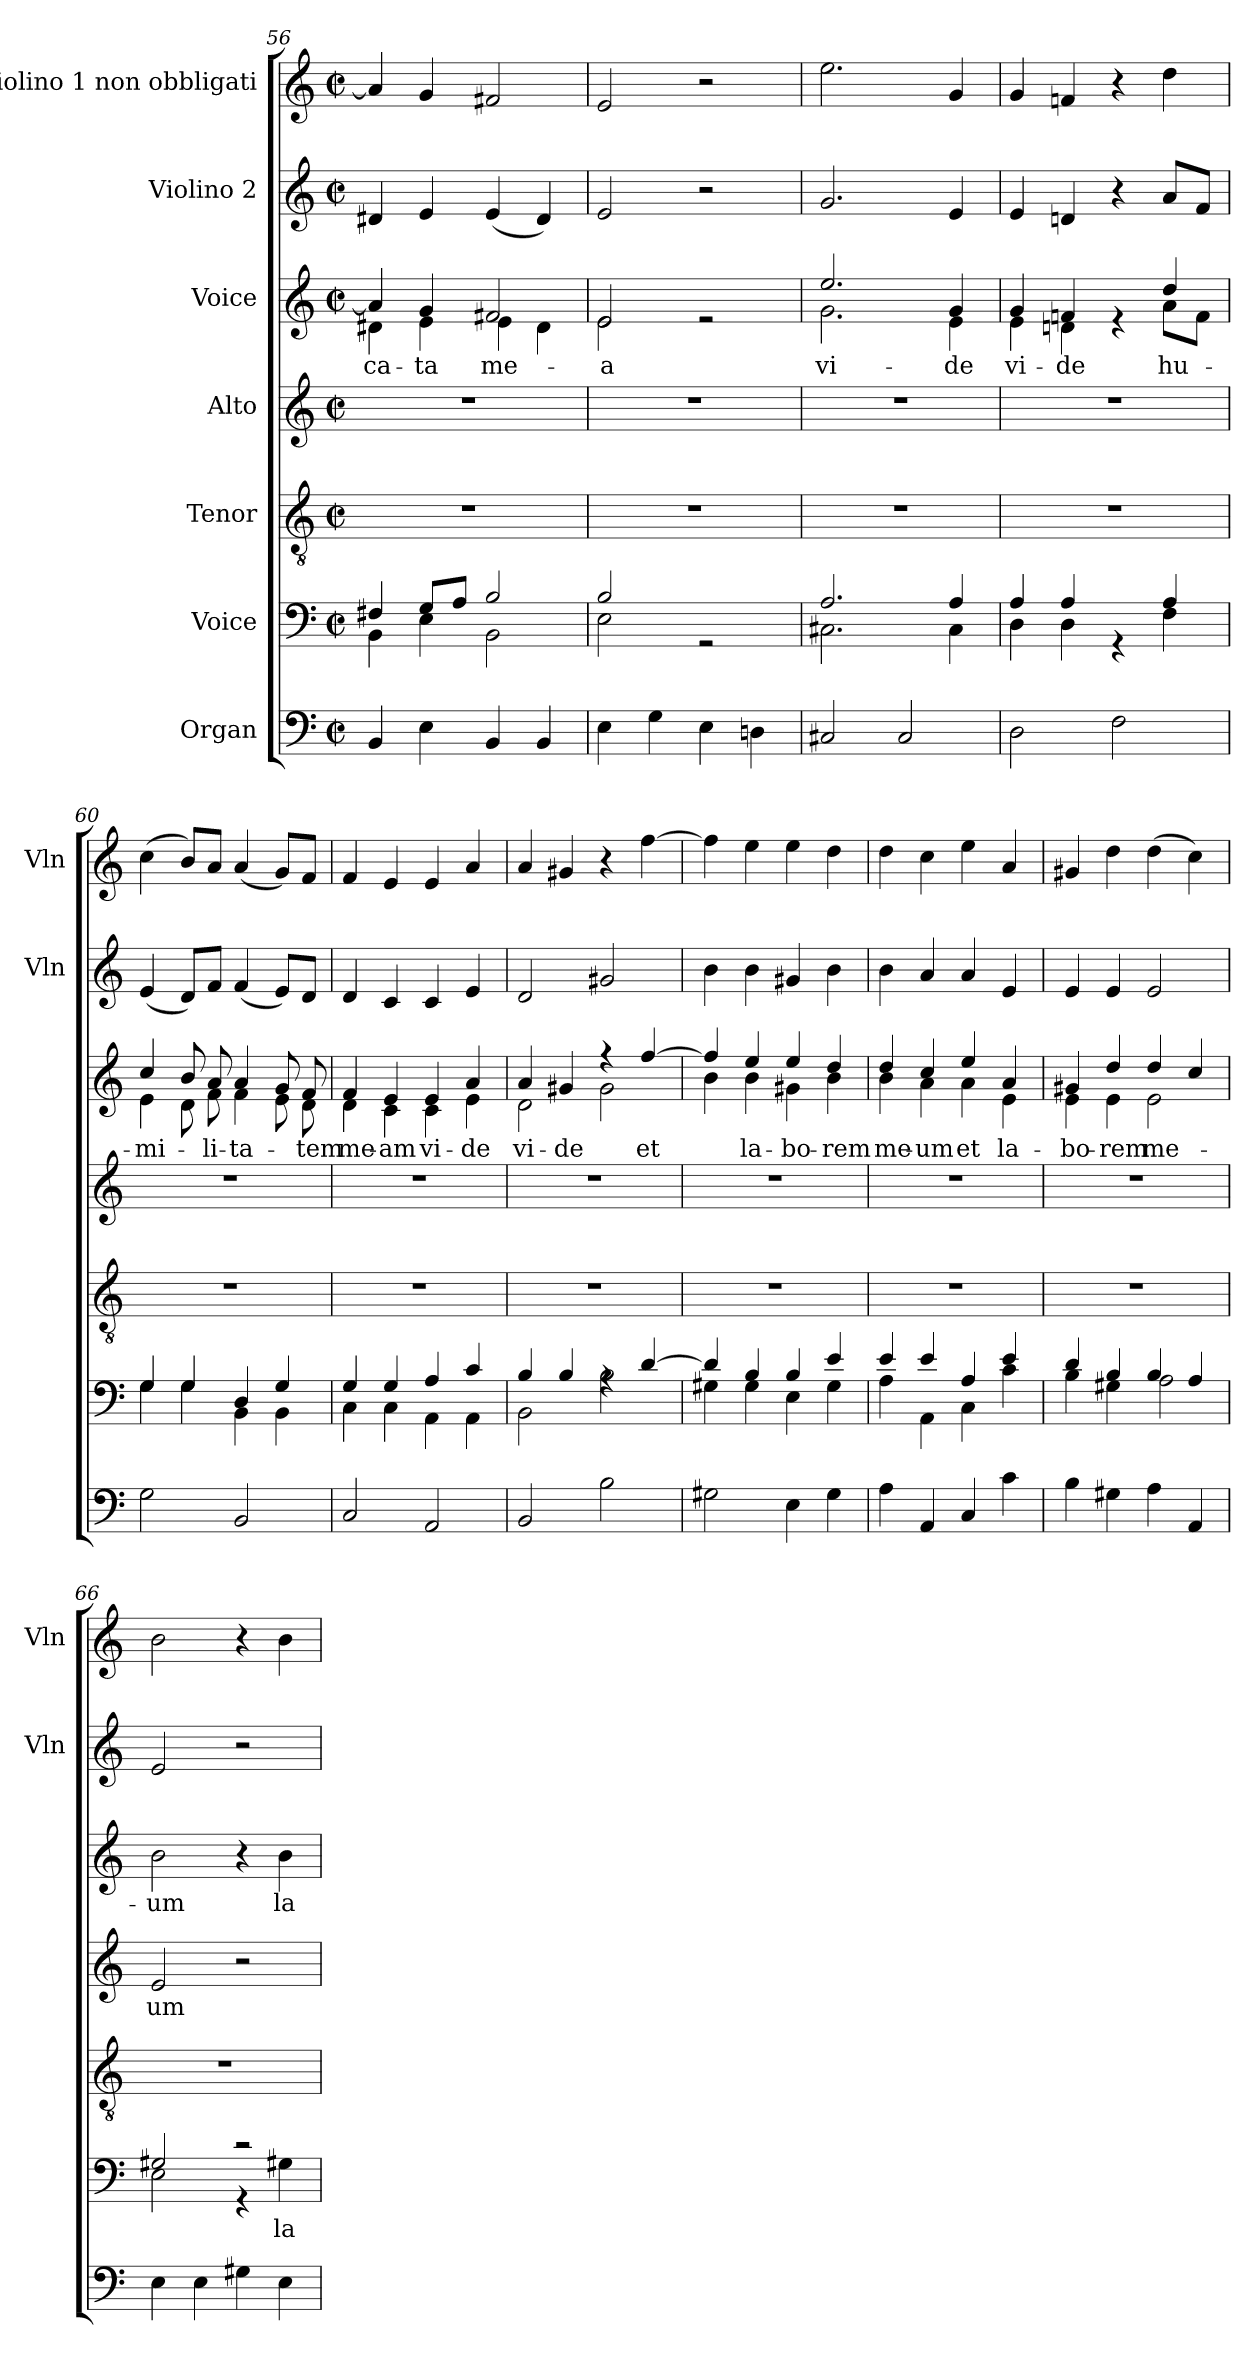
**kern	**kern	**text	**kern	**kern	**text	**kern	**text	**kern	**kern
*part7	*part6	*part6	*part5	*part4	*part4	*part3	*part3	*part2	*part1
*staff7	*staff6	*staff6	*staff5	*staff4	*staff4	*staff3	*staff3	*staff2	*staff1
*I"Organ	*I"Voice	*	*I"Tenor	*I"Alto	*	*I"Voice	*	*I"Violino 2	*I"Violino 1 non obbligati
*	*	*	*	*	*	*	*	*I'Vln	*I'Vln
*clefF4	*clefF4	*	*clefGv2	*clefG2	*	*clefG2	*	*clefG2	*clefG2
*k[]	*k[]	*	*k[]	*k[]	*	*k[]	*	*k[]	*k[]
*M2/2	*M2/2	*	*M2/2	*M2/2	*	*M2/2	*	*M2/2	*M2/2
*met(c|)	*met(c|)	*	*met(c|)	*met(c|)	*	*met(c|)	*	*met(c|)	*met(c|)
=56	=56	=56	=56	=56	=56	=56	=56	=56	=56
*	*^	*	*	*	*	*^	*	*	*
!	!	!	!	!	!	!	!	!	!LO:LY:b	!	!
4BB/	4F#X/	4BB\	.	1r	1r	.	4a/]	4d#X\	-ca-	4d#X/	4a/]
!	!	!	!	!	!	!	!	!	!LO:LY:b	!	!
!	!	!	!	!	!	!	!	!	!LO:LY:b	!	!
4E\	8G/L	4E\	.	.	.	.	4g/	4e\	-ta	4e/	4g/
.	8A/J	.	.	.	.	.	.	.	.	.	.
!	!	!	!	!	!	!	!	!	!LO:LY:b	!	!
4BB/	2B/	2BB\	.	.	.	.	2f#X/	4e\	me-	(4e/	2f#X/
4BB/	.	.	.	.	.	.	.	4d#\	.	4d#/)	.
=57	=57	=57	=57	=57	=57	=57	=57	=57	=57	=57	=57
!	!	!	!	!	!	!	!	!	!LO:LY:b	!	!
4E\	2B/	2E\	.	1r	1r	.	2e/	2e\	-a	2e/	2e/
4G\	.	.	.	.	.	.	.	.	.	.	.
4E\	2rGG	2ryy	.	.	.	.	2re	2ryy	.	2r	2r
4Dn\	.	.	.	.	.	.	.	.	.	.	.
=58	=58	=58	=58	=58	=58	=58	=58	=58	=58	=58	=58
!	!	!	!	!	!	!	!	!	!LO:LY:b	!	!
2C#X/	2.A/	2.C#X\	.	1r	1r	.	2.ee/	2.g\	vi-	2.g/	2.ee\
2C#/	.	.	.	.	.	.	.	.	.	.	.
!	!	!	!	!	!	!	!	!	!LO:LY:b	!	!
.	4A/	4C#\	.	.	.	.	4g/	4e\	-de	4e/	4g/
!!LO:LB:g=z
=59	=59	=59	=59	=59	=59	=59	=59	=59	=59	=59	=59
!	!	!	!	!	!	!	!	!	!LO:LY:b	!	!
2D\	4A/	4D\	.	1r	1r	.	4g/	4e\	vi-	4e/	4g/
!	!	!	!	!	!	!	!	!	!LO:LY:b	!	!
.	4A/	4D\	.	.	.	.	4fn/	4dn\	-de	4dn/	4fn/
2F\	4rGG	4ryy	.	.	.	.	4re	4ryy	.	4r	4r
!	!	!	!	!	!	!	!	!	!LO:LY:b	!	!
.	4A/	4F\	.	.	.	.	4dd/	8a\L	hu-	8a/L	4dd\
.	.	.	.	.	.	.	.	8f\J	.	8f/J	.
=60	=60	=60	=60	=60	=60	=60	=60	=60	=60	=60	=60
!	!	!	!	!	!	!	!	!	!LO:LY:b	!	!
2G\	4G/	4G\	.	1r	1r	.	4cc/	4e\	-mi-	(4e/	(4cc\
.	4G/	4G\	.	.	.	.	8b/	8d\	.	8d/L)	8b/L)
!	!	!	!	!	!	!	!	!	!LO:LY:b	!	!
.	.	.	.	.	.	.	8a/	8f\	-li-	8f/J	8a/J
!	!	!	!	!	!	!	!	!	!LO:LY:b	!	!
2BB/	4D/	4BB\	.	.	.	.	4a/	4f\	-ta-	(4f/	(4a/
.	4G/	4BB\	.	.	.	.	8g/	8e\	.	8e/L)	8g/L)
!	!	!	!	!	!	!	!	!	!LO:LY:b	!	!
.	.	.	.	.	.	.	8f/	8d\	-tem	8d/J	8f/J
=61	=61	=61	=61	=61	=61	=61	=61	=61	=61	=61	=61
!	!	!	!	!	!	!	!	!	!LO:LY:b	!	!
2C/	4G/	4C\	.	1r	1r	.	4f/	4d\	me-	4d/	4f/
!	!	!	!	!	!	!	!	!	!LO:LY:b	!	!
.	4G/	4C\	.	.	.	.	4e/	4c\	-am	4c/	4e/
!	!	!	!	!	!	!	!	!	!LO:LY:b	!	!
2AA/	4A/	4AA\	.	.	.	.	4e/	4c\	vi-	4c/	4e/
!	!	!	!	!	!	!	!	!	!LO:LY:b	!	!
.	4c/	4AA\	.	.	.	.	4a/	4e\	-de	4e/	4a/
=62	=62	=62	=62	=62	=62	=62	=62	=62	=62	=62	=62
!	!	!	!	!	!	!	!	!	!LO:LY:b	!	!
2BB/	4B/	2BB\	.	1r	1r	.	4a/	2d\	vi-	2d/	4a/
!	!	!	!	!	!	!	!	!	!LO:LY:b	!	!
.	4B/	.	.	.	.	.	4g#X/	.	-de	.	4g#X/
2B\	4rA	2B\	.	.	.	.	4r	2g#\	.	2g#X/	4r
!	!	!	!	!	!	!	!	!	!LO:LY:b	!	!
.	[4d/	.	.	.	.	.	[4ff/	.	et	.	[4ff\
=63	=63	=63	=63	=63	=63	=63	=63	=63	=63	=63	=63
2G#X\	4d/]	4G#X\	.	1r	1r	.	4ff/]	4b\	.	4b\	4ff\]
!	!	!	!	!	!	!	!	!	!LO:LY:b	!	!
.	4B/	4G#\	.	.	.	.	4ee/	4b\	la-	4b\	4ee\
!	!	!	!	!	!	!	!	!	!LO:LY:b	!	!
4E\	4B/	4E\	.	.	.	.	4ee/	4g#X\	-bo-	4g#X/	4ee\
!	!	!	!	!	!	!	!	!	!LO:LY:b	!	!
4G#\	4e/	4G#\	.	.	.	.	4dd/	4b\	-rem	4b\	4dd\
=64	=64	=64	=64	=64	=64	=64	=64	=64	=64	=64	=64
!	!	!	!	!	!	!	!	!	!LO:LY:b	!	!
4A\	4e/	4A\	.	1r	1r	.	4dd/	4b\	me-	4b\	4dd\
!	!	!	!	!	!	!	!	!	!LO:LY:b	!	!
4AA/	4e/	4AA\	.	.	.	.	4cc/	4a\	-um	4a/	4cc\
!	!	!	!	!	!	!	!	!	!LO:LY:b	!	!
4C/	4A/	4C\	.	.	.	.	4ee/	4a\	et	4a/	4ee\
!	!	!	!	!	!	!	!	!	!LO:LY:b	!	!
4c\	4e/	4c\	.	.	.	.	4a/	4e\	la-	4e/	4a/
=65	=65	=65	=65	=65	=65	=65	=65	=65	=65	=65	=65
!	!	!	!	!	!	!	!	!	!LO:LY:b	!	!
4B\	4d/	4B\	.	1r	1r	.	4g#X/	4e\	-bo-	4e/	4g#X/
!	!	!	!	!	!	!	!	!	!LO:LY:b	!	!
4G#X\	4B/	4G#X\	.	.	.	.	4dd/	4e\	-rem	4e/	4dd\
!	!	!	!	!	!	!	!	!	!LO:LY:b	!	!
4A\	4B/	2A\	.	.	.	.	4dd/	2e\	me-	2e/	(4dd\
4AA/	4A/	.	.	.	.	.	4cc/	.	.	.	4cc\)
*	*	*	*	*	*	*	*v	*v	*	*	*
!!LO:PB:g=z
=66	=66	=66	=66	=66	=66	=66	=66	=66	=66	=66
!	!	!	!	!	!	!LO:LY:b	!	!LO:LY:b	!	!
4E\	2G#X/	2E\	.	1r	2e/	um	2b\	-um	2e/	2b\
4E\	.	.	.	.	.	.	.	.	.	.
4G#X\	2r	4r	.	.	2r	.	4r	.	2r	4r
!	!	!	!LO:LY:b	!	!	!	!	!LO:LY:b	!	!
4E\	.	4G#X\	la-	.	.	.	4b\	la-	.	4b\
*	*v	*v	*	*	*	*	*	*	*	*
=	=	=	=	=	=	=	=	=	=
*-	*-	*-	*-	*-	*-	*-	*-	*-	*-
